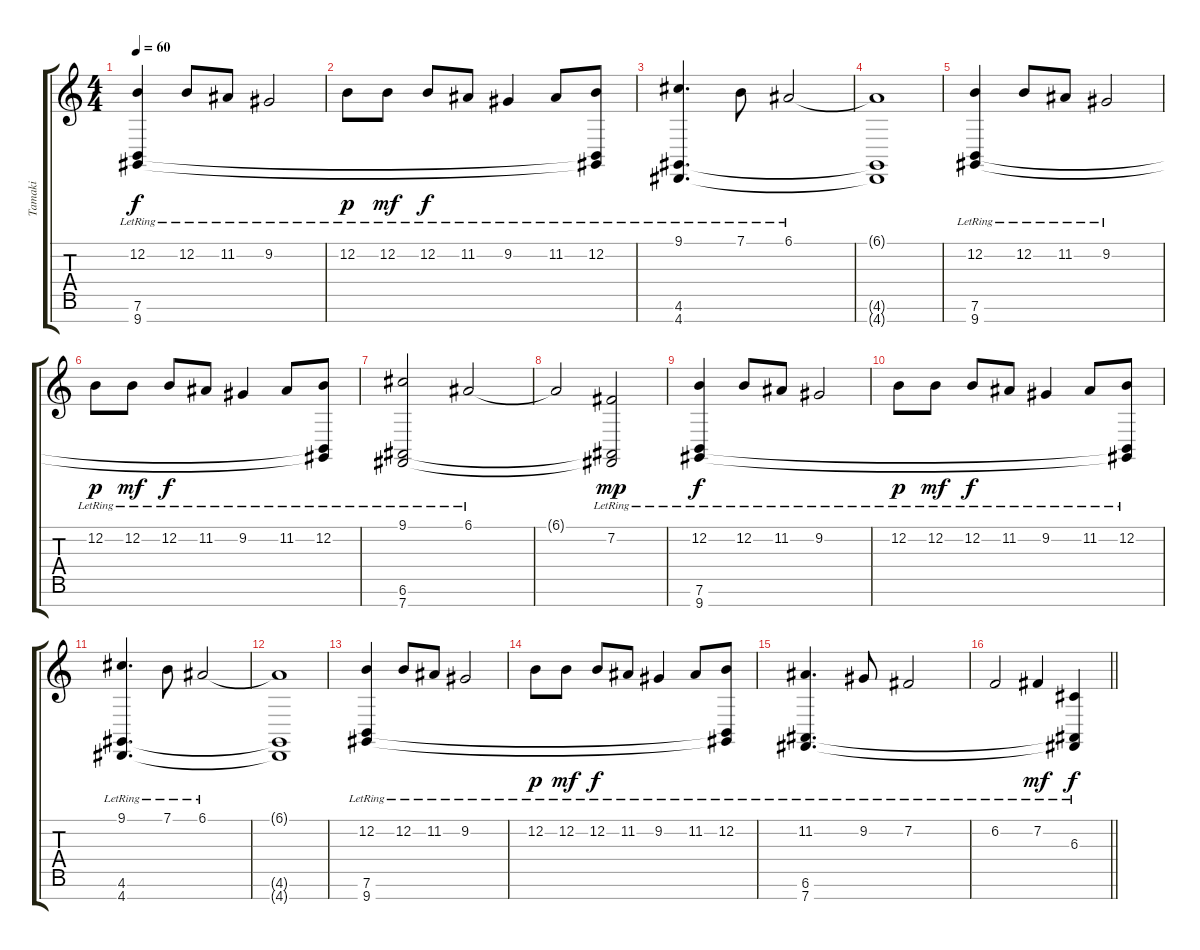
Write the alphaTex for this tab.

\track ("Tamaki" "Tamaki") {instrument acousticgrandpiano}
\staff {score tabs}
\tuning (E4 B3 G3 D3 A2 E2 B1) {hide}
\ts (4 4)
\section ("" "")
\tempo 60
\clef g2
\ks c
(12.2{lr} 7.6{lr} 9.7{lr}).4{dy f} 12.2{lr}.8 11.2{lr}.8 9.2{lr}.2 |
12.2{lr}.8{dy p} 12.2{lr}.8{dy mf} 12.2{lr}.8{dy f} 11.2{lr}.8 9.2{lr}.4 11.2{lr}.8 (12.2{lr} 7.6{t} 9.7{t}).8 |
(9.1{lr} 4.6 4.7).4{d} 7.1{lr}.8 6.1{lr}.2 |
(6.1{t} 4.6{t} 4.7{t}).1 |
(12.2{lr} 7.6{lr} 9.7{lr}).4 12.2{lr}.8 11.2{lr}.8 9.2{lr}.2 |
12.2{lr}.8{dy p} 12.2{lr}.8{dy mf} 12.2{lr}.8{dy f} 11.2{lr}.8 9.2{lr}.4 11.2{lr}.8 (12.2{lr} 7.6{t} 9.7{t}).8 |
(9.1{lr} 6.6{lr} 7.7{lr}).2 6.1{lr}.2 |
6.1{t}.2 (7.2{lr} 6.6{t} 7.7{t}).2{dy mp} |
(12.2{lr} 7.6{lr} 9.7{lr}).4{dy f} 12.2{lr}.8 11.2{lr}.8 9.2{lr}.2 |
12.2{lr}.8{dy p} 12.2{lr}.8{dy mf} 12.2{lr}.8{dy f} 11.2{lr}.8 9.2{lr}.4 11.2{lr}.8 (12.2{lr} 7.6{t} 9.7{t}).8 |
(9.1{lr} 4.6{lr} 4.7{lr}).4{d} 7.1{lr}.8 6.1{lr}.2 |
(6.1{t} 4.6{t} 4.7{t}).1 |
(12.2{lr} 7.6{lr} 9.7{lr}).4 12.2{lr}.8 11.2{lr}.8 9.2{lr}.2 |
12.2{lr}.8{dy p} 12.2{lr}.8{dy mf} 12.2{lr}.8{dy f} 11.2{lr}.8 9.2{lr}.4 11.2{lr}.8 (12.2{lr} 7.6{t} 9.7{t}).8 |
(11.2 6.6{lr} 7.7{lr}).4{d} 9.2{lr}.8 7.2{lr}.2 |
\barLineRight lightlight
6.2{lr}.2 7.2{lr}.4{dy mf} (6.3{lr} 6.6{t} 7.7{t}).4{dy f}
